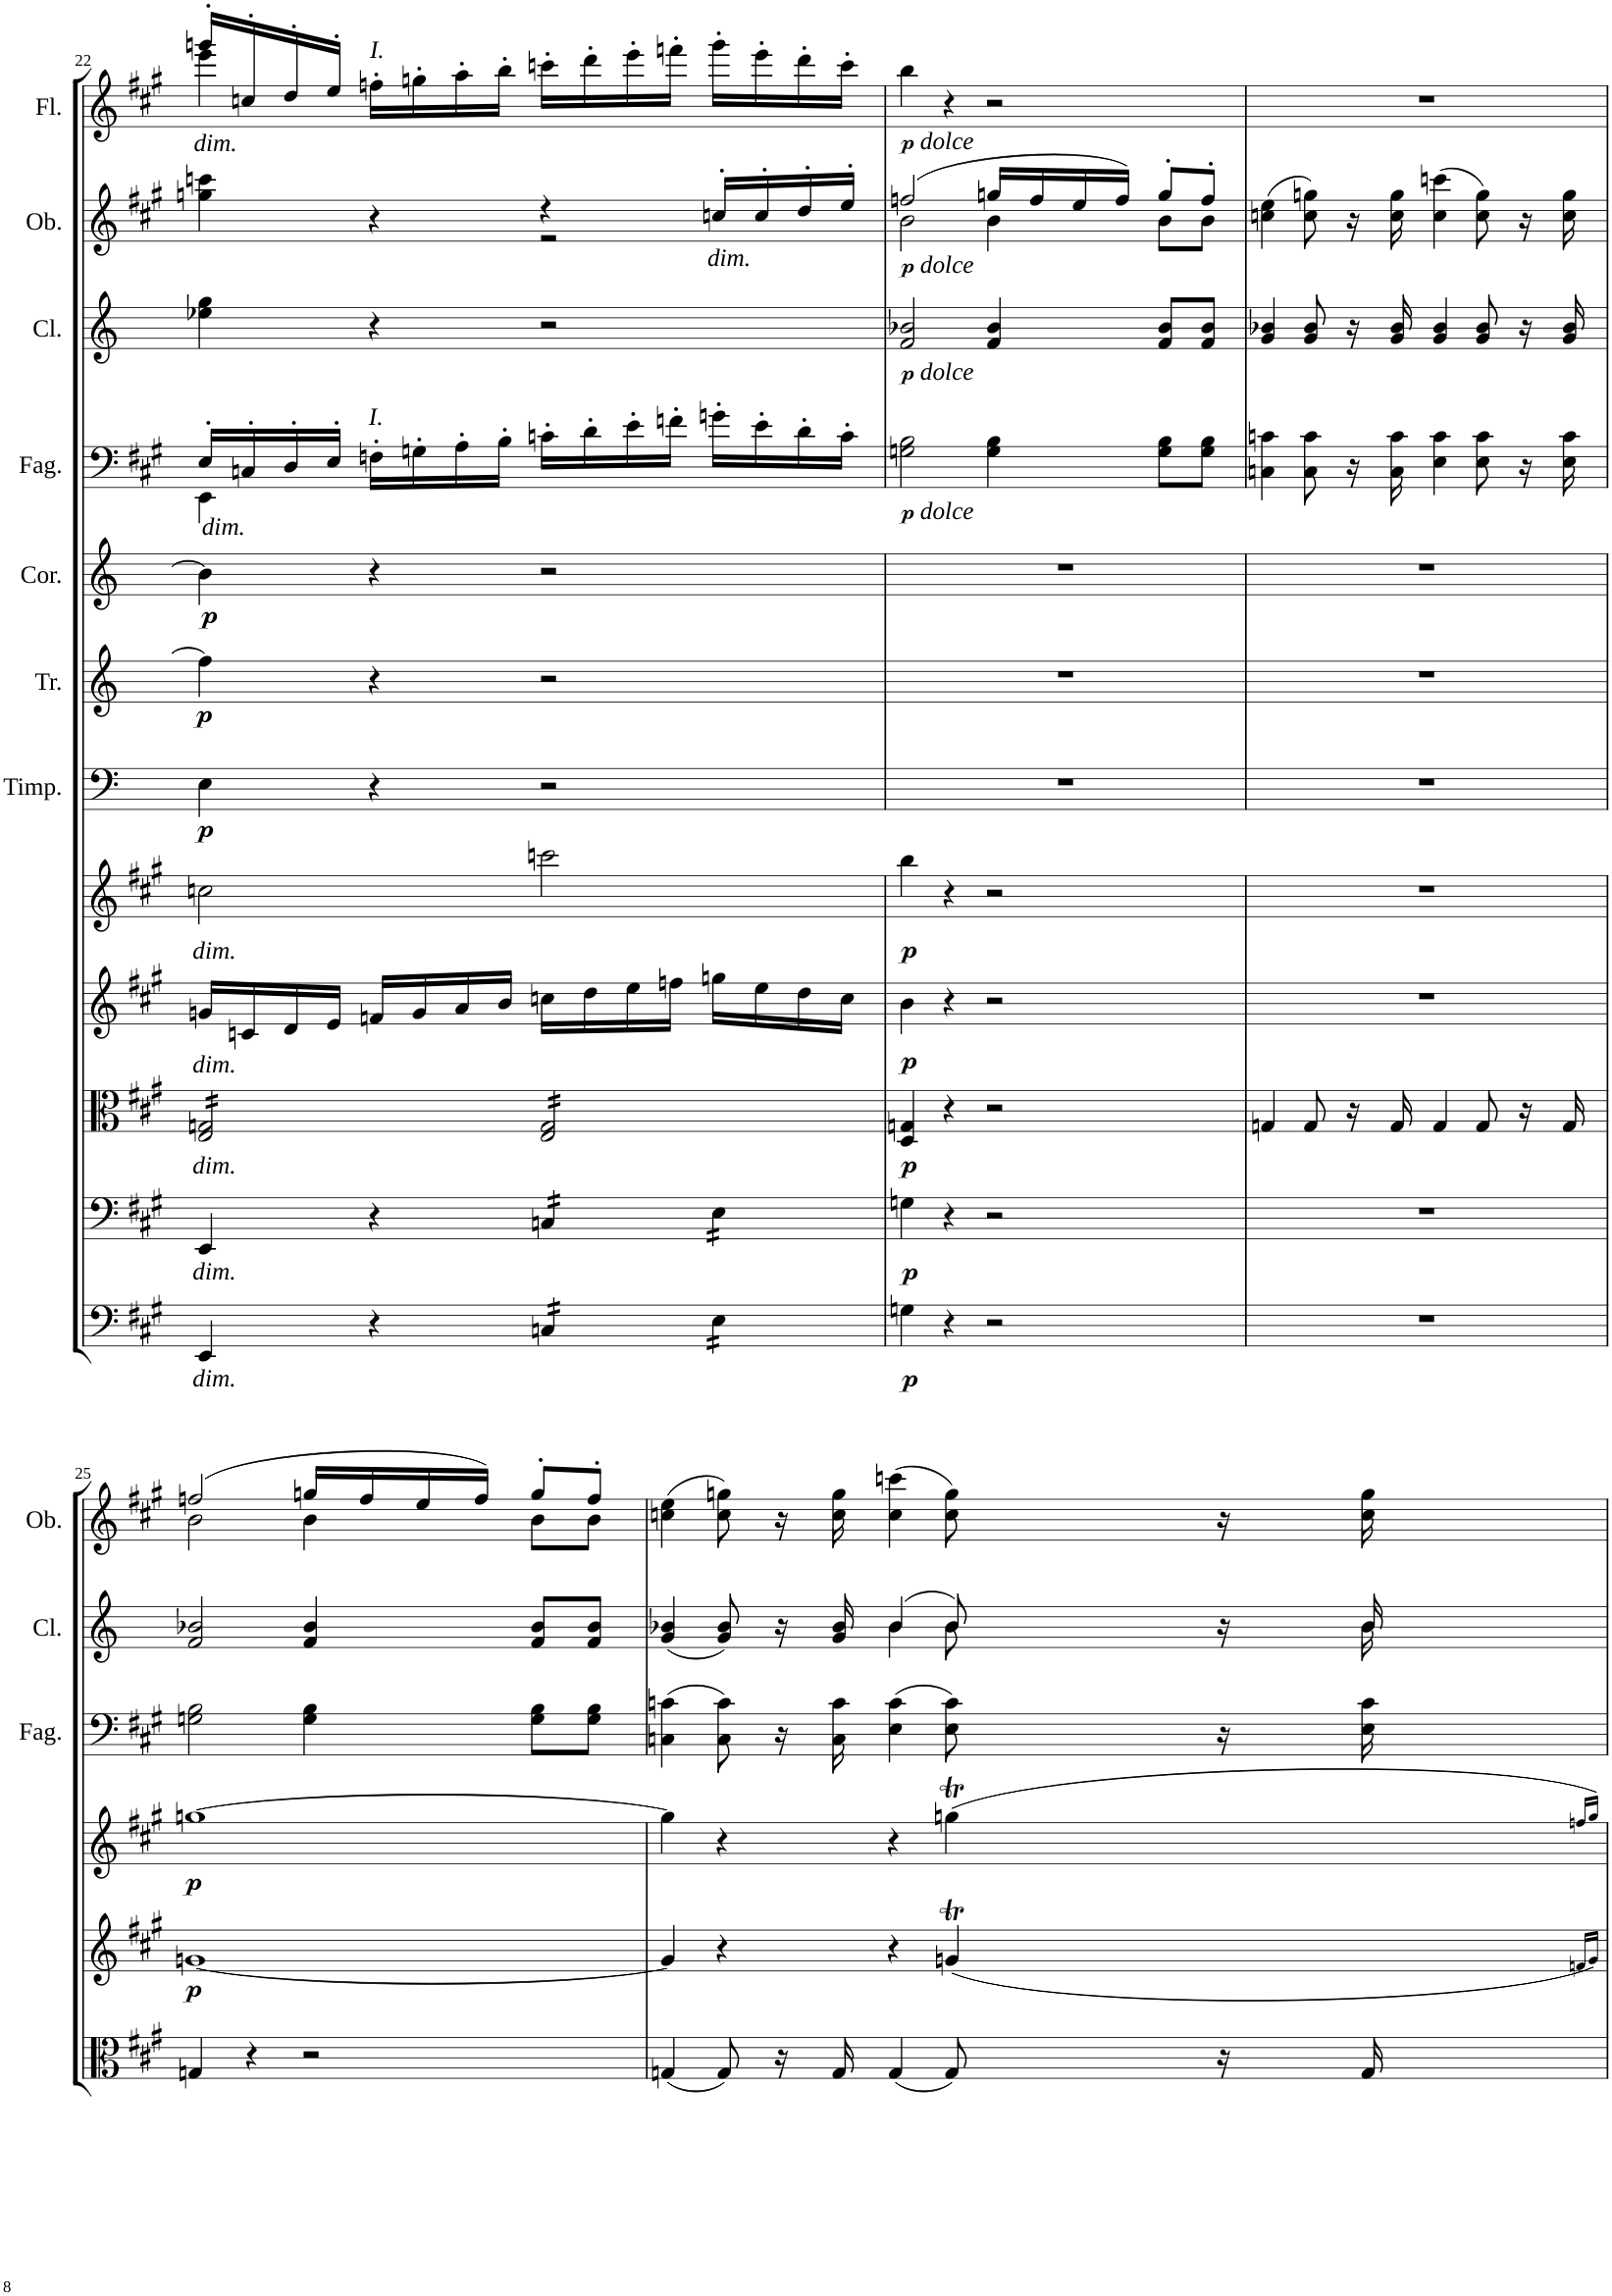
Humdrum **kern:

**kern	**dynam	**kern	**dynam	**kern	**dynam	**kern	**dynam	**kern	**dynam	**kern	**dynam	**kern	**dynam	**kern	**dynam	**kern	**kern	**kern	**kern
*part12	*part12	*part11	*part11	*part10	*part10	*part9	*part9	*part8	*part8	*part7	*part7	*part6	*part6	*part5	*part5	*part4	*part3	*part2	*part1
*staff12	*staff12	*staff11	*staff11	*staff10	*staff10	*staff9	*staff9	*staff8	*staff8	*staff7	*staff7	*staff6	*staff6	*staff5	*staff5	*staff4	*staff3	*staff2	*staff1
*I"Basso	*	*I"Violoncello	*	*I"Viola	*	*I"Violino II	*	*I"Violino I	*	*I"Timpani in A.E	*	*I"Trombe in D	*	*I"Corni in A	*	*I"Fagotti	*I"Clarinetti in A	*I"Oboi	*I"Flauti
*	*	*	*	*	*	*	*	*	*	*I'Timp.	*	*I'Tr.	*	*I'Cor.	*	*I'Fag.	*I'Cl.	*I'Ob.	*I'Fl.
!!LO:PB:g=z
*clefF4	*	*clefF4	*	*clefC3	*	*clefG2	*	*clefG2	*	*clefF4	*	*clefG2	*	*clefG2	*	*clefF4	*clefG2	*clefG2	*clefG2
*Trd7c12	*	*	*	*	*	*	*	*	*	*	*	*Trd-1c-2	*	*Trd2c3	*	*	*Trd2c3	*	*
*k[f#c#g#]	*	*k[f#c#g#]	*	*k[f#c#g#]	*	*k[f#c#g#]	*	*k[f#c#g#]	*	*k[f#c#g#]	*	*k[]	*	*k[]	*	*k[f#c#g#]	*k[]	*k[f#c#g#]	*k[f#c#g#]
*M4/4	*	*M4/4	*	*M4/4	*	*M4/4	*	*M4/4	*	*M4/4	*	*M4/4	*	*M4/4	*	*M4/4	*M4/4	*M4/4	*M4/4
*met(c)	*	*met(c)	*	*met(c)	*	*met(c)	*	*met(c)	*	*met(c)	*	*met(c)	*	*met(c)	*	*met(c)	*met(c)	*met(c)	*met(c)
=22	=22	=22	=22	=22	=22	=22	=22	=22	=22	=22	=22	=22	=22	=22	=22	=22	=22	=22	=22
*	*	*	*	*	*	*	*	*	*	*	*	*	*	*	*	*^	*	*^	*^
!	!	!	!	!	!	!	!	!	!	!	!	!	!	!	!	!	!	!	!	!	!LO:TX:b:i:t=dim.	!
!	!	!	!	!	!	!	!	!	!	!	!	!	!	!	!	!LO:TX:b:i:t=dim.	!	!	!	!	!	!
!	!	!	!	!	!	!	!	!LO:TX:b:i:t=dim.	!	!	!	!	!	!	!	!	!	!	!	!	!	!
!	!	!	!	!	!	!LO:TX:b:i:t=dim.	!	!	!	!	!	!	!	!	!	!	!	!	!	!	!	!
!	!	!	!	!LO:TX:b:i:t=dim.	!	!	!	!	!	!	!	!	!	!	!	!	!	!	!	!	!	!
!	!	!LO:TX:b:i:t=dim.	!	!	!	!	!	!	!	!	!	!	!	!	!	!	!	!	!	!	!	!
!LO:TX:b:i:t=dim.	!	!	!	!	!	!	!	!	!	!	!	!	!	!	!	!	!	!	!	!	!	!
!	!	!	!	!	!	!	!	!	!	!	!LO:DY:b	!	!LO:DY:b	!	!LO:DY:b	!	!	!	!	!	!	!
*	*	*	*	*tremolo	*	*	*	*	*	*	*	*	*	*	*	*	*	*	*	*	*	*
4EE/	.	4EE/	.	16E/ 16Gn/LL	.	16gn'/LL	.	2ccn^\	.	4E\	p	4ff\]	p	4b-\]	p	16E'/LL	4EE\	4ee-X\ 4gg\	4ggn\ 4cccn\	2ryy	16gggn'/LL	4eee\
.	.	.	.	16E/ 16Gn/	.	16cn'/	.	.	.	.	.	.	.	.	.	16Cn'/	.	.	.	.	16ccn'/	.
.	.	.	.	16E/ 16Gn/	.	16d'/	.	.	.	.	.	.	.	.	.	16D'/	.	.	.	.	16dd'/	.
.	.	.	.	16E/ 16Gn/	.	16e'/JJ	.	.	.	.	.	.	.	.	.	16E'/JJ	.	.	.	.	16ee'/JJ	.
!	!	!	!	!	!	!	!	!	!	!	!	!	!	!	!	!	!	!	!	!	!LO:TX:a:i:t=I.	!
!	!	!	!	!	!	!	!	!	!	!	!	!	!	!	!	!LO:TX:a:i:t=I.	!	!	!	!	!	!
4r	.	4r	.	16E/ 16Gn/	.	16fn'/LL	.	.	.	4r	.	4r	.	4r	.	16Fn'>\LL	2.ryy	4r	4r	.	16ffn'>\LL	2.ryy
.	.	.	.	16E/ 16Gn/	.	16g'/	.	.	.	.	.	.	.	.	.	16Gn'>\	.	.	.	.	16ggn'>\	.
.	.	.	.	16E/ 16Gn/	.	16a'/	.	.	.	.	.	.	.	.	.	16A'>\	.	.	.	.	16aa'>\	.
.	.	.	.	16E/ 16Gn/JJ	.	16b'/JJ	.	.	.	.	.	.	.	.	.	16B'>\JJ	.	.	.	.	16bb'>\JJ	.
*tremolo	*	*	*	*	*	*	*	*	*	*	*	*	*	*	*	*	*	*	*	*	*	*
*	*	*tremolo	*	*	*	*	*	*	*	*	*	*	*	*	*	*	*	*	*	*	*	*
16Cn/LL	.	16Cn/LL	.	16E/ 16G/LL	.	16ccn'\LL	.	2cccn^\	.	2r	.	2r	.	2r	.	16cn'>\LL	.	2r	4r	2r	16cccn'>\LL	.
16Cn/	.	16Cn/	.	16E/ 16G/	.	16dd'\	.	.	.	.	.	.	.	.	.	16d'>\	.	.	.	.	16ddd'>\	.
16Cn/	.	16Cn/	.	16E/ 16G/	.	16ee'\	.	.	.	.	.	.	.	.	.	16e'>\	.	.	.	.	16eee'>\	.
16Cn/JJ	.	16Cn/JJ	.	16E/ 16G/	.	16ffn'\JJ	.	.	.	.	.	.	.	.	.	16fn'>\JJ	.	.	.	.	16fffn'>\JJ	.
!	!	!	!	!	!	!	!	!	!	!	!	!	!	!	!	!	!	!	!LO:TX:b:i:t=dim.	!	!	!
16E\LL	.	16E\LL	.	16E/ 16G/	.	16ggn'\LL	.	.	.	.	.	.	.	.	.	16gn'>\LL	.	.	16ccn'/LL	.	16ggg'>\LL	.
16E\	.	16E\	.	16E/ 16G/	.	16ee'\	.	.	.	.	.	.	.	.	.	16e'>\	.	.	16cc'/	.	16eee'>\	.
16E\	.	16E\	.	16E/ 16G/	.	16dd'\	.	.	.	.	.	.	.	.	.	16d'>\	.	.	16dd'/	.	16ddd'>\	.
16E\JJ	.	16E\JJ	.	16E/ 16G/JJ	.	16cc'\JJ	.	.	.	.	.	.	.	.	.	16c'>\JJ	.	.	16ee'/JJ	.	16ccc'>\JJ	.
*	*	*	*	*Xtremolo	*	*	*	*	*	*	*	*	*	*	*	*	*	*	*	*	*	*
*	*	*Xtremolo	*	*	*	*	*	*	*	*	*	*	*	*	*	*	*	*	*	*	*	*
*Xtremolo	*	*	*	*	*	*	*	*	*	*	*	*	*	*	*	*	*	*	*	*	*	*
*	*	*	*	*	*	*	*	*	*	*	*	*	*	*	*	*v	*v	*	*	*	*v	*v
=23	=23	=23	=23	=23	=23	=23	=23	=23	=23	=23	=23	=23	=23	=23	=23	=23	=23	=23	=23	=23
!	!	!	!	!	!	!	!	!	!	!	!	!	!	!	!	!	!	!	!	!LO:TX:b:t=dolce
!	!	!	!	!	!	!	!	!	!	!	!	!	!	!	!	!	!	!LO:TX:b:t=dolce	!	!
!	!	!	!	!	!	!	!	!	!	!	!	!	!	!	!	!	!LO:TX:b:t=dolce	!	!	!
!	!	!	!	!	!	!	!	!	!	!	!	!	!	!	!	!LO:TX:b:t=dolce	!	!	!	!
!	!LO:DY:b	!	!LO:DY:b	!	!LO:DY:b	!	!LO:DY:b	!	!LO:DY:b	!	!	!	!	!	!	!	!	!	!	!
4Gn\	p	4Gn\	p	4D/ 4Gn/	p	4b\	p	4bb\	p	1r	.	1r	.	1r	.	2Gn\ 2B\	2f/ 2b-X/	(2ffn/	2b\	4bb\
4r	.	4r	.	4r	.	4r	.	4r	.	.	.	.	.	.	.	.	.	.	.	4r
2r	.	2r	.	2r	.	2r	.	2r	.	.	.	.	.	.	.	4G\ 4B\	4f/ 4b-/	16ggn/LL	4b\	2r
.	.	.	.	.	.	.	.	.	.	.	.	.	.	.	.	.	.	16ff/	.	.
.	.	.	.	.	.	.	.	.	.	.	.	.	.	.	.	.	.	16ee/	.	.
.	.	.	.	.	.	.	.	.	.	.	.	.	.	.	.	.	.	16ff/JJ)	.	.
.	.	.	.	.	.	.	.	.	.	.	.	.	.	.	.	8G\ 8B\L	8f/ 8b-/L	8gg'/L	8b\L	.
.	.	.	.	.	.	.	.	.	.	.	.	.	.	.	.	8G\ 8B\J	8f/ 8b-/J	8ff'/J	8b\J	.
*	*	*	*	*	*	*	*	*	*	*	*	*	*	*	*	*	*	*v	*v	*
=24	=24	=24	=24	=24	=24	=24	=24	=24	=24	=24	=24	=24	=24	=24	=24	=24	=24	=24	=24
1r	.	1r	.	4Gn/	.	1r	.	1r	.	1r	.	1r	.	1r	.	4Cn\ 4cn\	4g/ 4b-X/	(4ccn\ 4ee\	1r
.	.	.	.	8G/	.	.	.	.	.	.	.	.	.	.	.	8C\ 8c\	8g/ 8b-/	8cc\ 8ggn\)	.
.	.	.	.	16r	.	.	.	.	.	.	.	.	.	.	.	16r	16r	16r	.
.	.	.	.	16G/	.	.	.	.	.	.	.	.	.	.	.	16C\ 16c\	16g/ 16b-/	16cc\ 16gg\	.
.	.	.	.	4G/	.	.	.	.	.	.	.	.	.	.	.	4E\ 4c\	4g/ 4b-/	(4cc\ 4cccn\	.
.	.	.	.	8G/	.	.	.	.	.	.	.	.	.	.	.	8E\ 8c\	8g/ 8b-/	8cc\ 8gg\)	.
.	.	.	.	16r	.	.	.	.	.	.	.	.	.	.	.	16r	16r	16r	.
.	.	.	.	16G/	.	.	.	.	.	.	.	.	.	.	.	16E\ 16c\	16g/ 16b-/	16cc\ 16gg\	.
!!LO:LB:g=z
=25	=25	=25	=25	=25	=25	=25	=25	=25	=25	=25	=25	=25	=25	=25	=25	=25	=25	=25	=25
*	*	*	*	*	*	*	*	*	*	*	*	*	*	*	*	*	*	*^	*
!	!	!	!	!	!	!	!LO:DY:b	!	!LO:DY:b	!	!	!	!	!	!	!	!	!	!	!
1r	.	1r	.	4Gn/	.	[1gn	p	[1ggn	p	1r	.	1r	.	1r	.	2Gn\ 2B\	2f/ 2b-X/	(2ffn/	2b\	1r
.	.	.	.	4r	.	.	.	.	.	.	.	.	.	.	.	.	.	.	.	.
.	.	.	.	2r	.	.	.	.	.	.	.	.	.	.	.	4G\ 4B\	4f/ 4b-/	16ggn/LL	4b\	.
.	.	.	.	.	.	.	.	.	.	.	.	.	.	.	.	.	.	16ff/	.	.
.	.	.	.	.	.	.	.	.	.	.	.	.	.	.	.	.	.	16ee/	.	.
.	.	.	.	.	.	.	.	.	.	.	.	.	.	.	.	.	.	16ff/JJ)	.	.
.	.	.	.	.	.	.	.	.	.	.	.	.	.	.	.	8G\ 8B\L	8f/ 8b-/L	8gg'/L	8b\L	.
.	.	.	.	.	.	.	.	.	.	.	.	.	.	.	.	8G\ 8B\J	8f/ 8b-/J	8ff'/J	8b\J	.
*	*	*	*	*	*	*	*	*	*	*	*	*	*	*	*	*	*	*v	*v	*
=26	=26	=26	=26	=26	=26	=26	=26	=26	=26	=26	=26	=26	=26	=26	=26	=26	=26	=26	=26
*	*	*	*	*	*	*^	*	*^	*	*	*	*	*	*	*	*	*^	*	*
1r	.	1r	.	(4Gn/	.	4g/]	2.ryy	.	4gg\]	2.ryy	.	1r	.	1r	.	1r	.	(4Cn\ 4cn\	(4g/ 4b-X/	2ryy	(4ccn\ 4ee\	1r
.	.	.	.	8G/)	.	4r	.	.	4r	.	.	.	.	.	.	.	.	8C\ 8c\)	8g/ 8b-/)	.	8cc\ 8ggn\)	.
.	.	.	.	16r	.	.	.	.	.	.	.	.	.	.	.	.	.	16r	16r	.	16r	.
.	.	.	.	16G/	.	.	.	.	.	.	.	.	.	.	.	.	.	16C\ 16c\	16g/ 16b-/	.	16cc\ 16gg\	.
.	.	.	.	(4G/	.	4r	.	.	4r	.	.	.	.	.	.	.	.	(4E\ 4c\	(4b-/	4b-\	(4cc\ 4cccn\	.
.	.	.	.	8G/)	.	(4gnT/	64a!	.	(4ggnT\	64aa!	.	.	.	.	.	.	.	8E\ 8c\)	8b-/)	8b-\	8cc\ 8gg\)	.
.	.	.	.	.	.	.	64g!	.	.	64gg!	.	.	.	.	.	.	.	.	.	.	.	.
.	.	.	.	.	.	.	64a!	.	.	64aa!	.	.	.	.	.	.	.	.	.	.	.	.
.	.	.	.	.	.	.	64g!	.	.	64gg!	.	.	.	.	.	.	.	.	.	.	.	.
.	.	.	.	.	.	.	64a!	.	.	64aa!	.	.	.	.	.	.	.	.	.	.	.	.
.	.	.	.	.	.	.	64g!	.	.	64gg!	.	.	.	.	.	.	.	.	.	.	.	.
.	.	.	.	.	.	.	64a!	.	.	64aa!	.	.	.	.	.	.	.	.	.	.	.	.
.	.	.	.	.	.	.	64g!	.	.	64gg!	.	.	.	.	.	.	.	.	.	.	.	.
.	.	.	.	16r	.	.	64a!	.	.	64aa!	.	.	.	.	.	.	.	16r	16r	16ryy	16r	.
.	.	.	.	.	.	.	64g!	.	.	64gg!	.	.	.	.	.	.	.	.	.	.	.	.
.	.	.	.	.	.	.	64a!	.	.	64aa!	.	.	.	.	.	.	.	.	.	.	.	.
.	.	.	.	.	.	.	64g!	.	.	64gg!	.	.	.	.	.	.	.	.	.	.	.	.
.	.	.	.	16G/	.	.	64a!	.	.	64aa!	.	.	.	.	.	.	.	16E\ 16c\	16b-/	16b-\	16cc\ 16gg\	.
.	.	.	.	.	.	.	64g!	.	.	64gg!	.	.	.	.	.	.	.	.	.	.	.	.
.	.	.	.	.	.	.	64f!	.	.	64ff!	.	.	.	.	.	.	.	.	.	.	.	.
.	.	.	.	.	.	.	64g!	.	.	64gg!	.	.	.	.	.	.	.	.	.	.	.	.
*	*	*	*	*	*	*v	*v	*	*	*	*	*	*	*	*	*	*	*	*v	*v	*	*
*	*	*	*	*	*	*	*	*v	*v	*	*	*	*	*	*	*	*	*	*	*
.	.	.	.	.	.	16qfn/LL	.	16qffn/LL	.	.	.	.	.	.	.	.	.	.	.
.	.	.	.	.	.	16qg/JJ)	.	16qgg/JJ)	.	.	.	.	.	.	.	.	.	.	.
=	=	=	=	=	=	=	=	=	=	=	=	=	=	=	=	=	=	=	=
*-	*-	*-	*-	*-	*-	*-	*-	*-	*-	*-	*-	*-	*-	*-	*-	*-	*-	*-	*-
